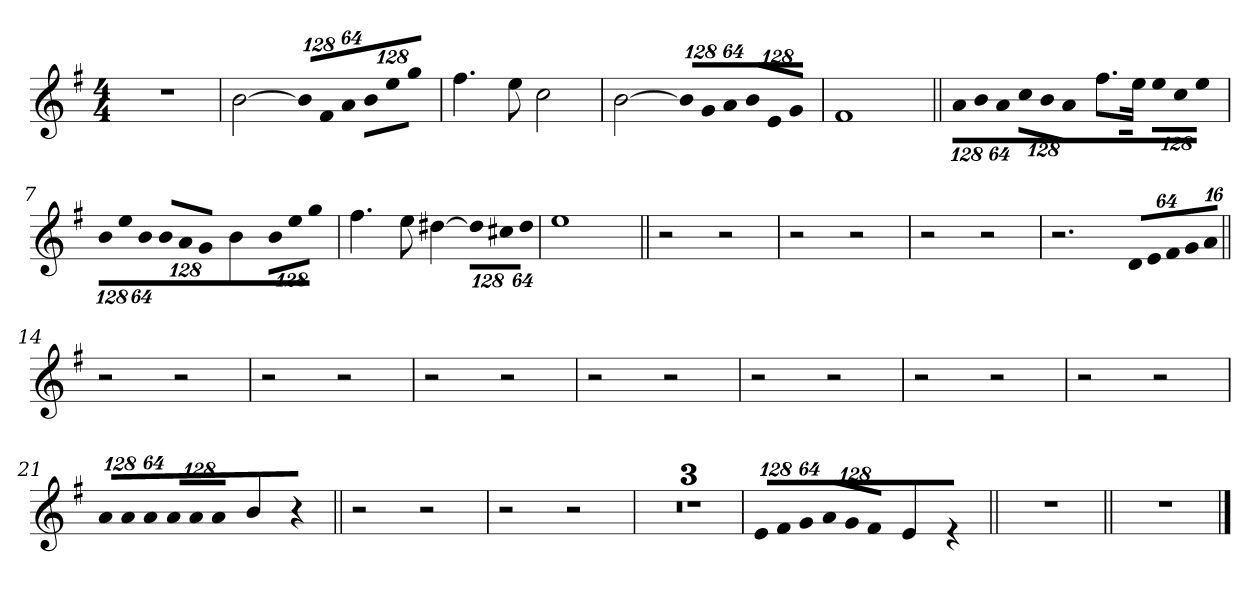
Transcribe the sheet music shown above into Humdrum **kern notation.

**kern
*part1
*staff1
!!LO:PB:g=z
*clefG2
*k[f#]
*G:
*M4/4
*MM68
=1
1r
=2
[>2bi\
*Xbrackettup
!LO:N:vis=8
1024%85bi/L]
!LO:N:vis=8
1024%85f#i/
!LO:N:vis=8
512%43ai/J
!LO:N:vis=8
1024%85bi\L
!LO:N:vis=8
1024%85eei\
!LO:N:vis=8
512%43ggi\J
=3
4.ff#i\
8eei\
2cci\
=4
[>2bi\
!LO:N:vis=8
1024%85bi/L]
!LO:N:vis=8
1024%85gi/
!LO:N:vis=8
512%43ai/J
!LO:N:vis=8
1024%85bi/L
!LO:N:vis=8
1024%85ei/
!LO:N:vis=8
512%43gi/J
=5
1f#i
!!LO:LB:g=z
=6||
!LO:N:vis=8
1024%85ai/L
!LO:N:vis=8
1024%85bi/
!LO:N:vis=8
512%43ai/J
!LO:N:vis=8
1024%85cci\L
!LO:N:vis=8
1024%85bi\
!LO:N:vis=8
512%43ai\J
8.ff#i\L
16eei\Jk
!LO:N:vis=8
1024%85eei\L
!LO:N:vis=8
1024%85cci\
!LO:N:vis=8
512%43eei\J
=7
!LO:N:vis=8
1024%85bi\L
!LO:N:vis=8
1024%85eei\
!LO:N:vis=8
512%43bi\J
!LO:N:vis=8
1024%85bi/L
!LO:N:vis=8
1024%85ai/
!LO:N:vis=8
512%43gi/J
4bi\
!LO:N:vis=8
1024%85bi\L
!LO:N:vis=8
1024%85eei\
!LO:N:vis=8
512%43ggi\J
=8
4.ff#i\
8eei\
[>4dd#Xi\
!LO:N:vis=8
1024%85dd#i\L]
!LO:N:vis=8
1024%85cc#Xi\
!LO:N:vis=8
512%43dd#i\J
=9
1eei
=10||
2r
2r
=11
2r
2r
!!LO:LB:g=z
=12
2r
2r
=13
2.r
!LO:N:vis=16
1024%51di/LL
!LO:N:vis=16
1024%51ei/
!LO:N:vis=16
1024%51f#i/
!LO:N:vis=16
1024%51gi/
!LO:N:vis=16
256%13ai/JJ
=14||
2r
2r
=15
2r
2r
=16
2r
2r
=17
2r
2r
=18
2r
2r
!!LO:LB:g=z
=19
2r
2r
=20
2r
2r
=21
!LO:N:vis=8
1024%85ai/L
!LO:N:vis=8
1024%85ai/
!LO:N:vis=8
512%43ai/J
!LO:N:vis=8
1024%85ai/L
!LO:N:vis=8
1024%85ai/
!LO:N:vis=8
512%43ai/J
4bi\
4r
=22||
2r
2r
=23
2r
2r
!!LO:LB:g=z
=24
1r
=25
1r
=26
1r
=27
!LO:N:vis=8
1024%85ei/L
!LO:N:vis=8
1024%85f#i/
!LO:N:vis=8
512%43gi/J
!LO:N:vis=8
1024%85ai/L
!LO:N:vis=8
1024%85gi/
!LO:N:vis=8
512%43f#i/J
4ei/
4r
=28||
1r
=29||
1r
==
*-
